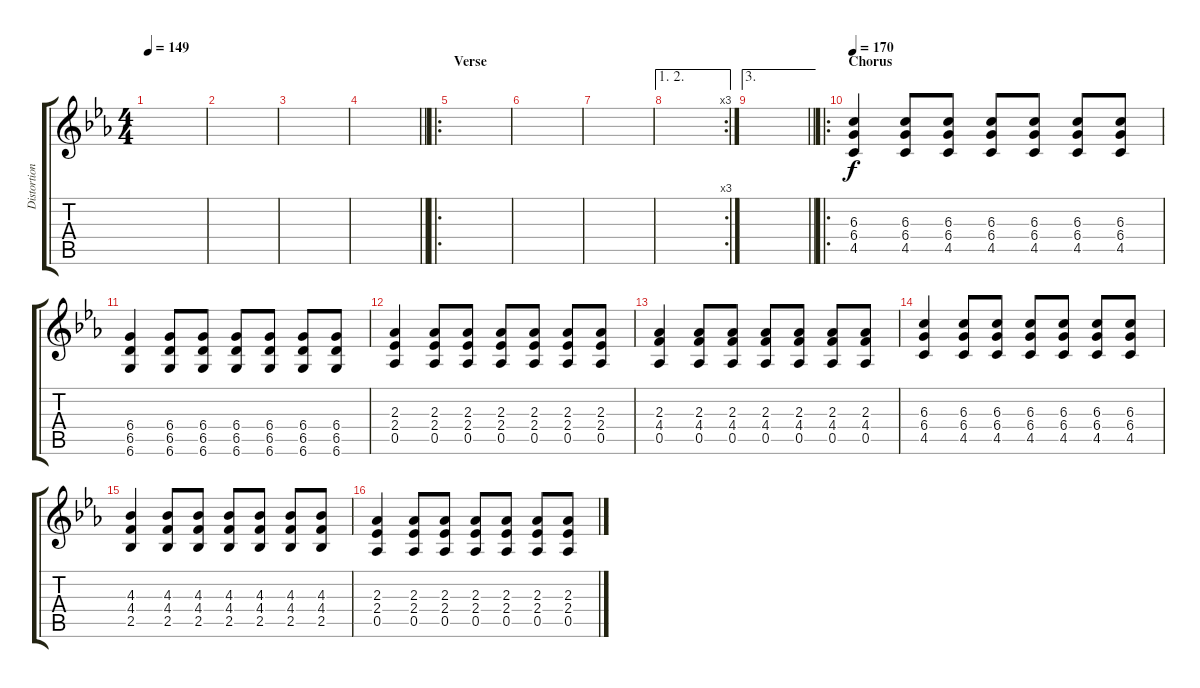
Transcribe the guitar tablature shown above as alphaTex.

\track ("Distortion Guitar I" "Distortion") {instrument distortionguitar}
\staff {score tabs}
\tuning (Eb4 Bb3 Gb3 Db3 Ab2 Db2) {hide}
\ts (4 4)
\tempo 149
\clef g2
\ks cminor
|
|
|
\barLineRight lightlight
|
\ro
\section ("" "Verse")
|
|
|
\ae (1 2)
\rc 3
|
\ae 3
\barLineRight lightlight
|
\ro
\section ("" "Chorus")
\tempo 170
(6.3 6.4 4.5).4 (6.3 6.4 4.5).8 (6.3 6.4 4.5).8 (6.3 6.4 4.5).8 (6.3 6.4 4.5).8 (6.3 6.4 4.5).8 (6.3 6.4 4.5).8 |
(6.4 6.5 6.6).4 (6.4 6.5 6.6).8 (6.4 6.5 6.6).8 (6.4 6.5 6.6).8 (6.4 6.5 6.6).8 (6.4 6.5 6.6).8 (6.4 6.5 6.6).8 |
(2.3 2.4 0.5).4 (2.3 2.4 0.5).8 (2.3 2.4 0.5).8 (2.3 2.4 0.5).8 (2.3 2.4 0.5).8 (2.3 2.4 0.5).8 (2.3 2.4 0.5).8 |
(2.3 4.4 0.5).4 (2.3 4.4 0.5).8 (2.3 4.4 0.5).8 (2.3 4.4 0.5).8 (2.3 4.4 0.5).8 (2.3 4.4 0.5).8 (2.3 4.4 0.5).8 |
(6.3 6.4 4.5).4 (6.3 6.4 4.5).8 (6.3 6.4 4.5).8 (6.3 6.4 4.5).8 (6.3 6.4 4.5).8 (6.3 6.4 4.5).8 (6.3 6.4 4.5).8 |
(4.3 4.4 2.5).4 (4.3 4.4 2.5).8 (4.3 4.4 2.5).8 (4.3 4.4 2.5).8 (4.3 4.4 2.5).8 (4.3 4.4 2.5).8 (4.3 4.4 2.5).8 |
(2.3 2.4 0.5).4 (2.3 2.4 0.5).8 (2.3 2.4 0.5).8 (2.3 2.4 0.5).8 (2.3 2.4 0.5).8 (2.3 2.4 0.5).8 (2.3 2.4 0.5).8
